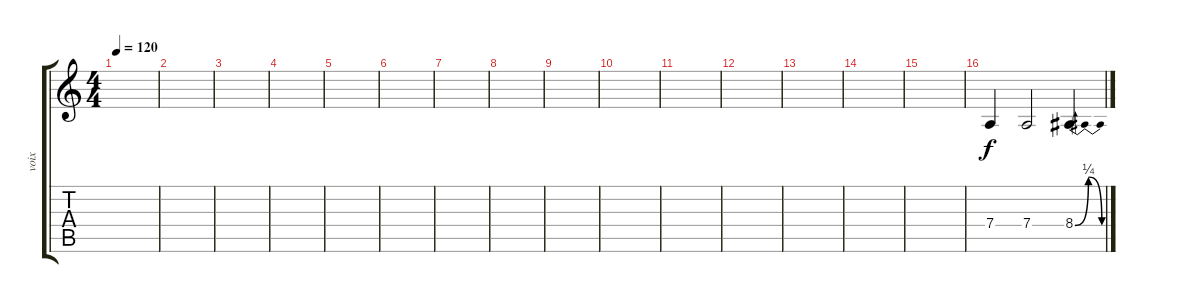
\track ("voix" "voix") {instrument violin}
\staff {score tabs}
\tuning (E4 B3 G3 D3 A2 E2) {hide}
\ts (4 4)
\tempo 120
\clef g2
\ks c
|
|
|
|
|
|
|
|
|
|
|
|
|
|
|
7.4.4 7.4.2 8.4{be (bendrelease 0 0 34 1 34 1 60 0)}.4
